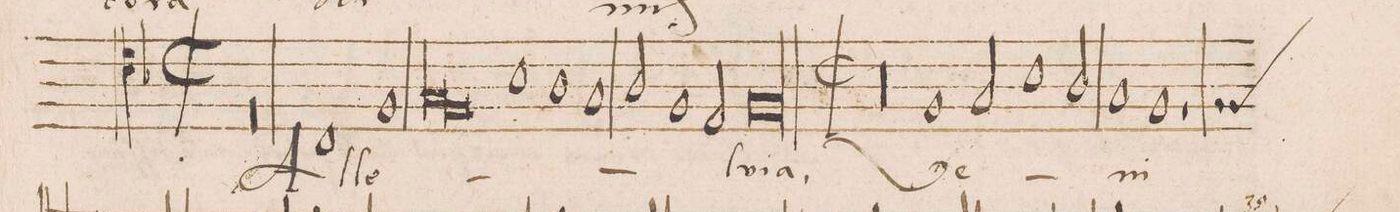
**kern	**text
*I"TENOR	*
*clefC4	*
*k[b-]	*
*met(C|)	*
*M2/1	*
0r	.
=2-	=2-
1C	Al-
1F	-le-
=3-	=3-
*lig	*
1G	.
1F	.
*Xlig	*
=4-	=4-
1B-	.
1A	.
=5-	=5-
1G	.
2A/	.
1F/	.
=6-	=6-
2E/	-lu-
[1Fl	-ia.
=7-	=7-
0F_	.
=8-	=8-
0F]	.
=9||	=9||
*>B	*>B
*M2/1	*
*met(C|)	*
00r	.
=10-	=10-
=11-	=11-
1F	Ve-
2G/	.
1B-\	.
=12-	=12-
2A/	.
1G	.
=13-	=13-
1F	-ni
1r	.
*custos:F	*
=14-	=14-
*-	*-
